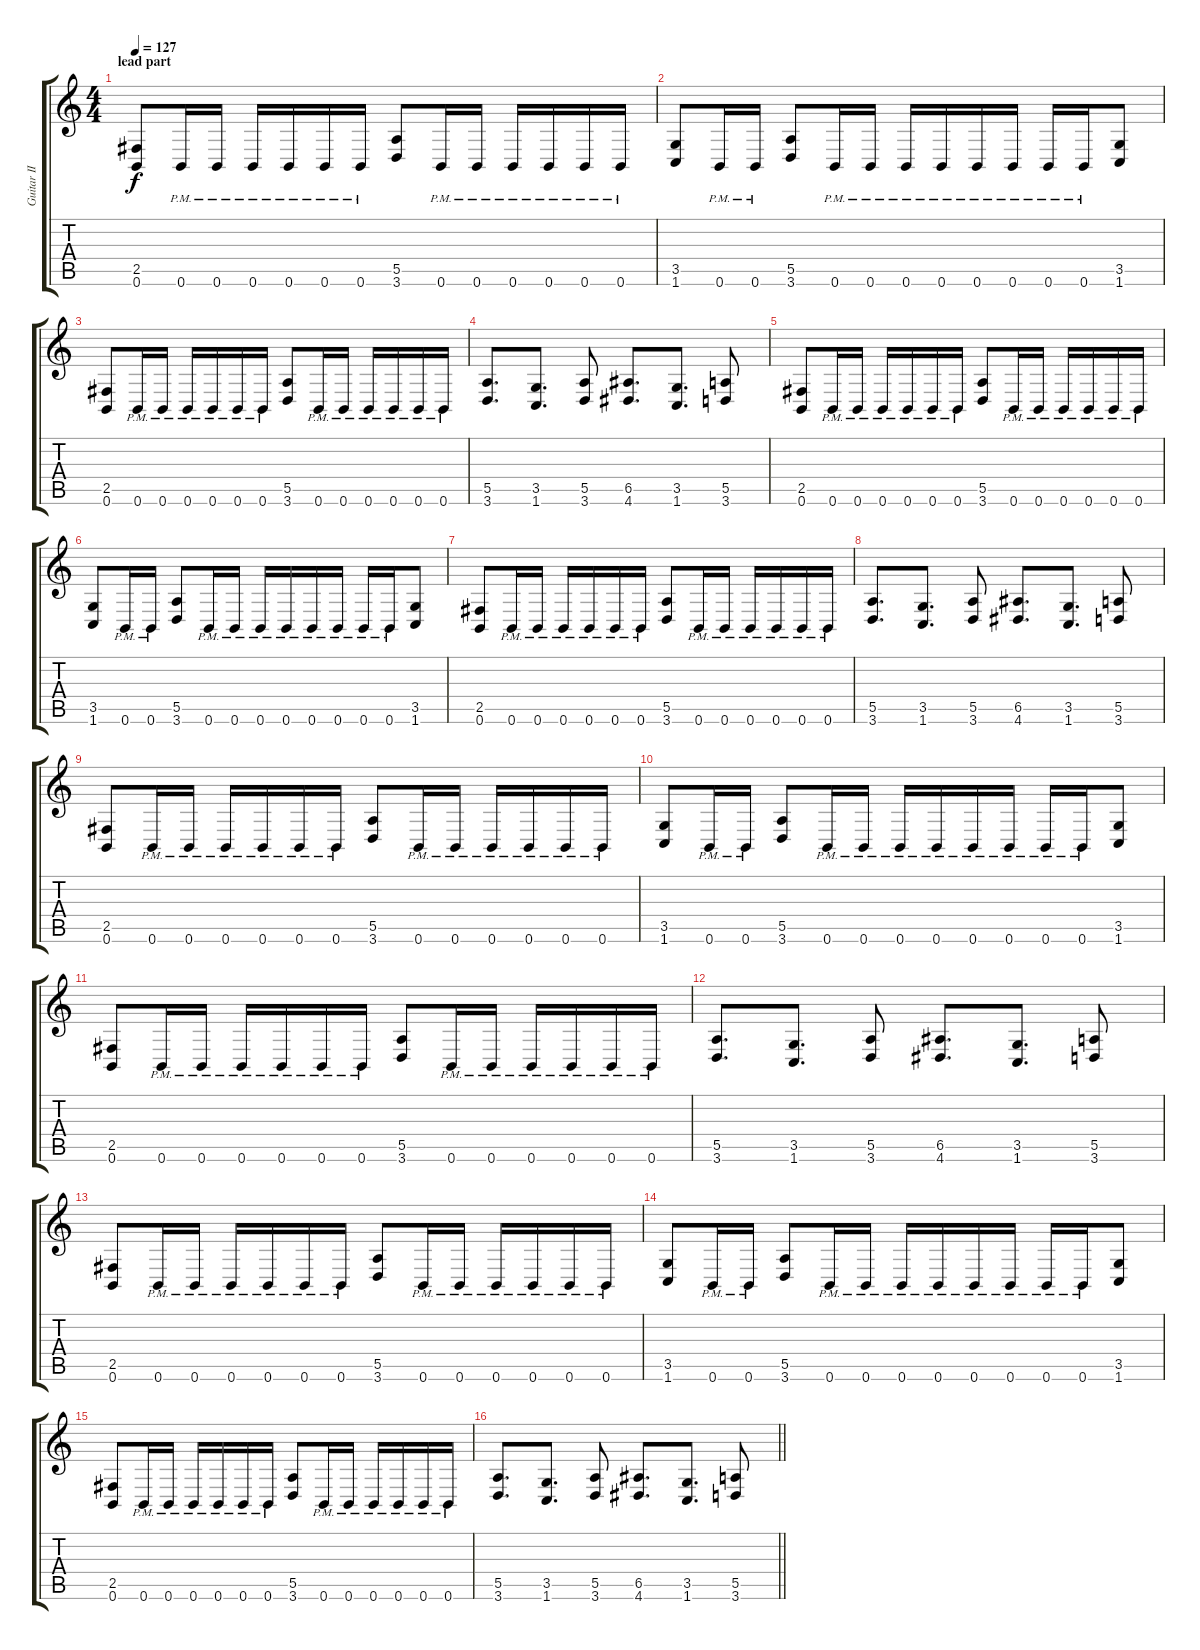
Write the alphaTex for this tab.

\track ("Guitar II" "Guitar II") {instrument distortionguitar}
\staff {score tabs}
\tuning (B3 Gb3 D3 A2 E2 B1) {hide}
\ts (4 4)
\section ("" "lead part")
\tempo 127
\clef g2
\ks c
(2.5 0.6).8{dy f} 0.6{pm}.16 0.6{pm}.16 0.6{pm}.16 0.6{pm}.16 0.6{pm}.16 0.6{pm}.16 (5.5 3.6).8 0.6{pm}.16 0.6{pm}.16 0.6{pm}.16 0.6{pm}.16 0.6{pm}.16 0.6{pm}.16 |
(3.5 1.6).8 0.6{pm}.16 0.6{pm}.16 (5.5 3.6).8 0.6{pm}.16 0.6{pm}.16 0.6{pm}.16 0.6{pm}.16 0.6{pm}.16 0.6{pm}.16 0.6{pm}.16 0.6{pm}.16 (3.5 1.6).8 |
(2.5 0.6).8 0.6{pm}.16 0.6{pm}.16 0.6{pm}.16 0.6{pm}.16 0.6{pm}.16 0.6{pm}.16 (5.5 3.6).8 0.6{pm}.16 0.6{pm}.16 0.6{pm}.16 0.6{pm}.16 0.6{pm}.16 0.6{pm}.16 |
(5.5 3.6).8{d} (3.5 1.6).8{d} (5.5 3.6).8 (6.5 4.6).8{d} (3.5 1.6).8{d} (5.5 3.6).8 |
(2.5 0.6).8 0.6{pm}.16 0.6{pm}.16 0.6{pm}.16 0.6{pm}.16 0.6{pm}.16 0.6{pm}.16 (5.5 3.6).8 0.6{pm}.16 0.6{pm}.16 0.6{pm}.16 0.6{pm}.16 0.6{pm}.16 0.6{pm}.16 |
(3.5 1.6).8 0.6{pm}.16 0.6{pm}.16 (5.5 3.6).8 0.6{pm}.16 0.6{pm}.16 0.6{pm}.16 0.6{pm}.16 0.6{pm}.16 0.6{pm}.16 0.6{pm}.16 0.6{pm}.16 (3.5 1.6).8 |
(2.5 0.6).8 0.6{pm}.16 0.6{pm}.16 0.6{pm}.16 0.6{pm}.16 0.6{pm}.16 0.6{pm}.16 (5.5 3.6).8 0.6{pm}.16 0.6{pm}.16 0.6{pm}.16 0.6{pm}.16 0.6{pm}.16 0.6{pm}.16 |
(5.5 3.6).8{d} (3.5 1.6).8{d} (5.5 3.6).8 (6.5 4.6).8{d} (3.5 1.6).8{d} (5.5 3.6).8 |
(2.5 0.6).8 0.6{pm}.16 0.6{pm}.16 0.6{pm}.16 0.6{pm}.16 0.6{pm}.16 0.6{pm}.16 (5.5 3.6).8 0.6{pm}.16 0.6{pm}.16 0.6{pm}.16 0.6{pm}.16 0.6{pm}.16 0.6{pm}.16 |
(3.5 1.6).8 0.6{pm}.16 0.6{pm}.16 (5.5 3.6).8 0.6{pm}.16 0.6{pm}.16 0.6{pm}.16 0.6{pm}.16 0.6{pm}.16 0.6{pm}.16 0.6{pm}.16 0.6{pm}.16 (3.5 1.6).8 |
(2.5 0.6).8 0.6{pm}.16 0.6{pm}.16 0.6{pm}.16 0.6{pm}.16 0.6{pm}.16 0.6{pm}.16 (5.5 3.6).8 0.6{pm}.16 0.6{pm}.16 0.6{pm}.16 0.6{pm}.16 0.6{pm}.16 0.6{pm}.16 |
(5.5 3.6).8{d} (3.5 1.6).8{d} (5.5 3.6).8 (6.5 4.6).8{d} (3.5 1.6).8{d} (5.5 3.6).8 |
(2.5 0.6).8 0.6{pm}.16 0.6{pm}.16 0.6{pm}.16 0.6{pm}.16 0.6{pm}.16 0.6{pm}.16 (5.5 3.6).8 0.6{pm}.16 0.6{pm}.16 0.6{pm}.16 0.6{pm}.16 0.6{pm}.16 0.6{pm}.16 |
(3.5 1.6).8 0.6{pm}.16 0.6{pm}.16 (5.5 3.6).8 0.6{pm}.16 0.6{pm}.16 0.6{pm}.16 0.6{pm}.16 0.6{pm}.16 0.6{pm}.16 0.6{pm}.16 0.6{pm}.16 (3.5 1.6).8 |
(2.5 0.6).8 0.6{pm}.16 0.6{pm}.16 0.6{pm}.16 0.6{pm}.16 0.6{pm}.16 0.6{pm}.16 (5.5 3.6).8 0.6{pm}.16 0.6{pm}.16 0.6{pm}.16 0.6{pm}.16 0.6{pm}.16 0.6{pm}.16 |
\barLineRight lightlight
(5.5 3.6).8{d} (3.5 1.6).8{d} (5.5 3.6).8 (6.5 4.6).8{d} (3.5 1.6).8{d} (5.5 3.6).8
